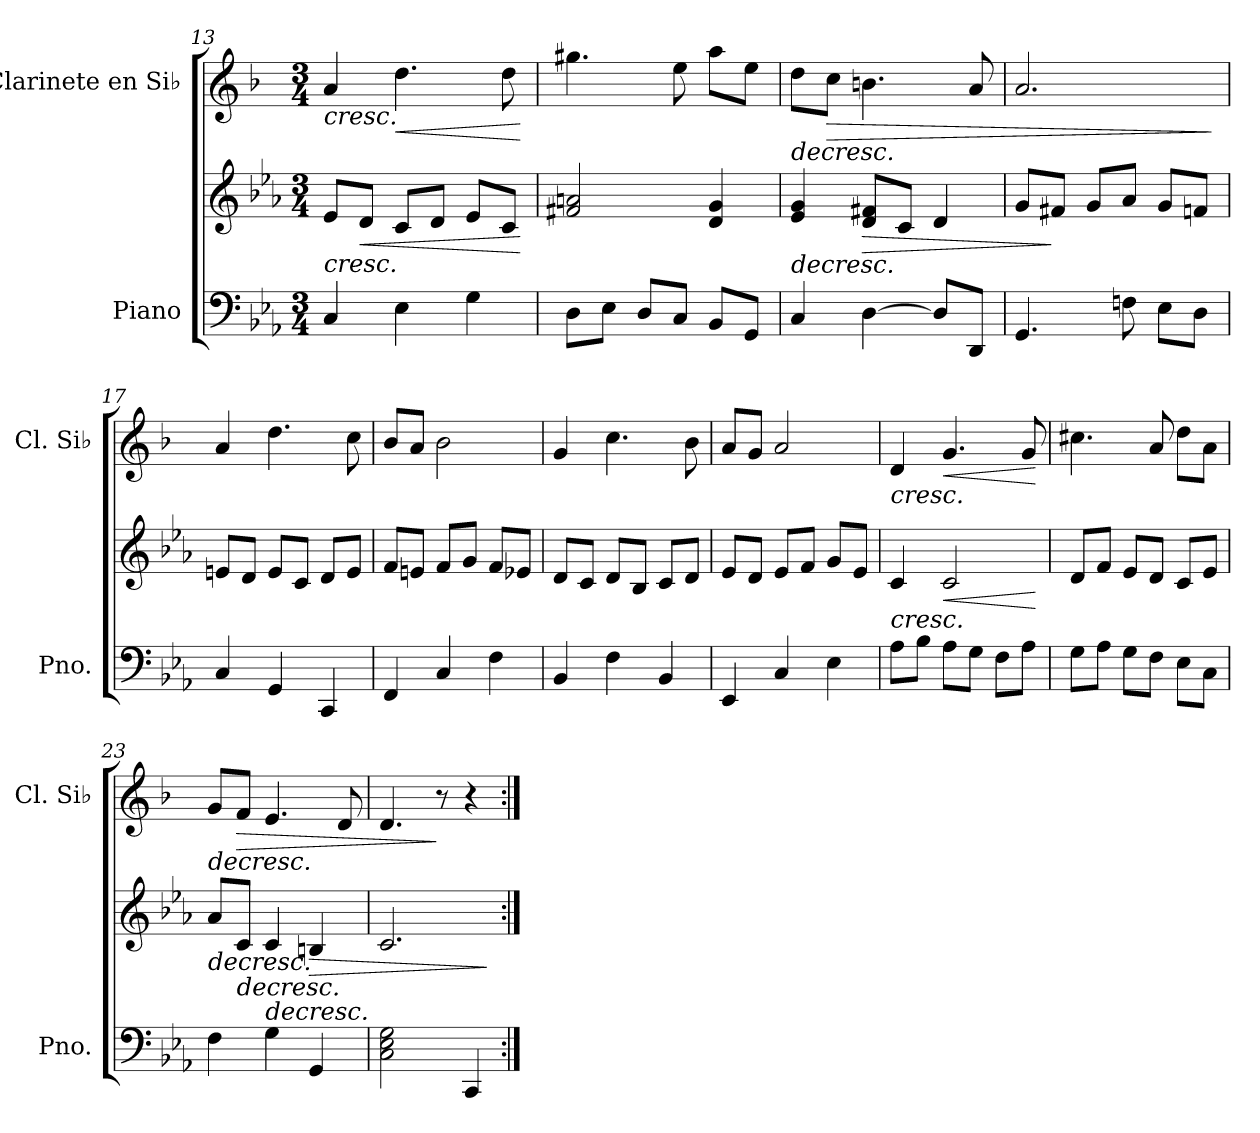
**kern	**kern	**dynam	**kern	**dynam
*part2	*part2	*part2	*part1	*part1
*staff3	*staff2	*staff2/3	*staff1	*staff1
*I"Piano	*	*	*I"Clarinete en Si♭	*
*I'Pno.	*	*	*I'Cl. Si♭	*
*clefF4	*clefG2	*	*clefG2	*
*	*	*	*ITrd1c2	*
*k[b-e-a-]	*k[b-e-a-]	*	*k[b-e-a-]	*
*M3/4	*M3/4	*	*M3/4	*
=13	=13	=13	=13	=13
!	!	!LO:HP:b	!	!LO:HP:b
4C/	8e-/L	<	4g/	<
!	!	!LO:HP:b	!	!
.	8d/J	<	.	.
!	!	!	!	!LO:HP:b
4E-\	8c/L	.	4.cc\	<
.	8d/J	.	.	.
4G\	8e-/L	.	.	.
.	8c/J	.	8cc\	.
.	.	[ [	.	[ [
=14	=14	=14	=14	=14
8D\L	2f#X/ 2an/	.	4.ff#X\	.
8E-\J	.	.	.	.
8D/L	.	.	.	.
8C/J	.	.	8dd\	.
8BB-/L	4d/ 4g/	.	8gg\L	.
8GG/J	.	.	8dd\J	.
=15	=15	=15	=15	=15
!	!	!LO:HP:b	!	!LO:HP:b
4C/	4e-/ 4g/	>	8cc\L	>
!	!	!	!	!LO:HP:b
.	.	.	8b-\J	>
!	!	!LO:HP:b	!	!
[4D\	8d/ 8f#X/L	>	4.an\	.
.	8c/J	.	.	.
8D/L]	4d/	.	.	.
8DD/J	.	.	8g/	.
!!LO:LB:g=z
=16	=16	=16	=16	=16
4.GG/	8g/L	.	2.g/	.
.	8f#X/J	] ]	.	.
.	8g/L	.	.	.
8Fn\	8a-/J	.	.	.
8E-\L	8g/L	.	.	.
8D\J	8fn/J	.	.	.
.	.	.	.	] ]
=17	=17	=17	=17	=17
4C/	8en/L	.	4g/	.
.	8d/J	.	.	.
4GG/	8e/L	.	4.cc\	.
.	8c/J	.	.	.
4CC/	8d/L	.	.	.
.	8e/J	.	8b-\	.
=18	=18	=18	=18	=18
4FF/	8f/L	.	8a-/L	.
.	8en/J	.	8g/J	.
4C/	8f/L	.	2a-\	.
.	8g/J	.	.	.
4F\	8f/L	.	.	.
.	8e-X/J	.	.	.
=19	=19	=19	=19	=19
4BB-/	8d/L	.	4f/	.
.	8c/J	.	.	.
4F\	8d/L	.	4.b-\	.
.	8B-/J	.	.	.
4BB-/	8c/L	.	.	.
.	8d/J	.	8a-\	.
=20	=20	=20	=20	=20
4EE-/	8e-/L	.	8g/L	.
.	8d/J	.	8f/J	.
4C/	8e-/L	.	2g/	.
.	8f/J	.	.	.
4E-\	8g/L	.	.	.
.	8e-/J	.	.	.
!!LO:PB:g=z
=21	=21	=21	=21	=21
!	!	!LO:HP:b	!	!LO:HP:b
8A-\L	4c/	<	4c/	<
8B-\J	.	.	.	.
!	!	!LO:HP:b	!	!LO:HP:b
8A-\L	2c/	<	4.f/	<
8G\J	.	.	.	.
8F\L	.	.	.	.
8A-\J	.	.	8f/	.
.	.	[ [	.	[ [
=22	=22	=22	=22	=22
8G\L	8d/L	.	4.bn\	.
8A-\J	8f/J	.	.	.
8G\L	8e-/L	.	.	.
8F\J	8d/J	.	8g/	.
8E-\L	8c/L	.	8cc\L	.
8C\J	8e-/J	.	8g\J	.
=23	=23	=23	=23	=23
!	!	!LO:HP:b	!	!LO:HP:b
4F\	8a-/L	>	8f/L	>
!	!	!LO:HP:b	!	!LO:HP:b
.	8c/J	>	8e-/J	>
!	!	!LO:HP:b	!	!
4G\	4c/	>	4.d/	.
!	!	!LO:HP:b	!	!
4GG/	4Bn/	>	.	.
.	.	.	8c/	.
=24	=24	=24	=24	=24
2C\ 2E-\ 2G\	2.c/	.	4.c/	.
.	.	.	8r	] ]
4CC/	.	.	4r	.
.	.	] ] ] ]	.	.
=:|!	=:|!	=:|!	=:|!	=:|!
*-	*-	*-	*-	*-
